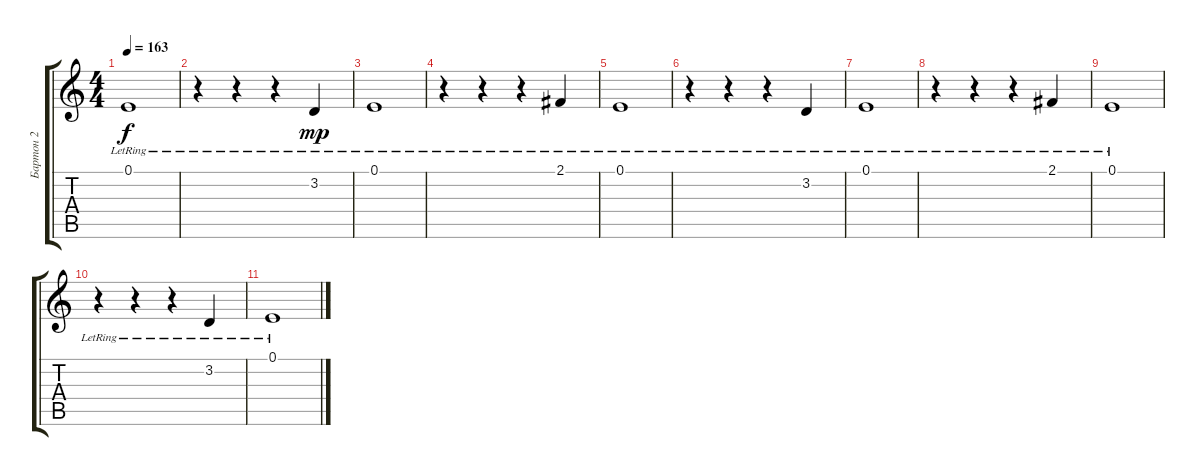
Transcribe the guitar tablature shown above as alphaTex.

\track ("Бартон 2" "Бартон 2") {instrument musicbox}
\staff {score tabs}
\tuning (E4 B3 G3 D3 A2 E2) {hide}
\ts (4 4)
\tempo 163
\clef g2
\ks c
0.1{lr}.1{dy f} |
r.4 r.4 r.4 3.2{lr}.4{dy mp} |
0.1{lr}.1 |
r.4 r.4 r.4 2.1{lr}.4 |
0.1{lr}.1 |
r.4 r.4 r.4 3.2{lr}.4 |
0.1{lr}.1 |
r.4 r.4 r.4 2.1{lr}.4 |
0.1{lr}.1 |
r.4 r.4 r.4 3.2{lr}.4 |
0.1{lr}.1
